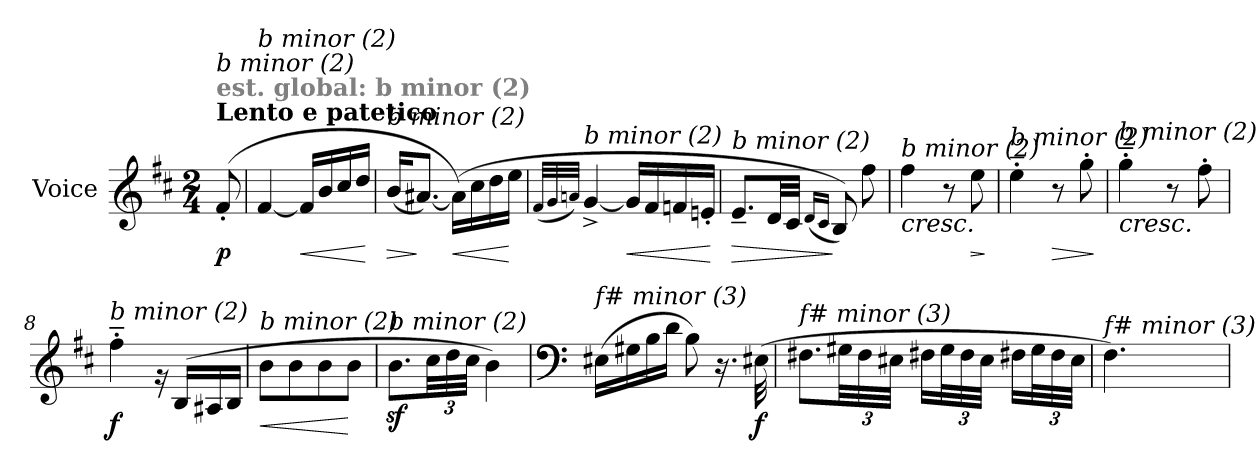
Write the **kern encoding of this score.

**kern	**dynam
*part1	*part1
*staff1	*staff1
*I"Voice	*
*I'V	*
*clefG2	*
*k[f#c#]	*
*D:	*
*M2/4	*
=	=
!LO:TX:a:B:t=Lento e patetico	!
!LO:TX:a:B:color=#808080:t=est. global&colon; b minor (2)	!
!LO:TX:i:t=b minor (2)	!
!	!LO:DY:b
(>8f#'</	p
=1	=1
!LO:TX:i:t=b minor (2)	!
[4f#/	.
!	!LO:HP:b
16f#/LL]	<
16b/	.
16cc#/	.
16dd/JJ	.
.	[
=2	=2
!LO:TX:i:t=b minor (2)	!
!	!LO:HP:b
(<16b/KL	>
[8.a#X/J)	]
!	!LO:HP:b
(>16a#\LL])	<
16cc#\	.
16dd\	.
16ee\JJ	[
=3	=3
(<32qf#/LLL	.
32qg/	.
32qan/JJJ)	.
!LO:TX:i:t=b minor (2)	!
[4g^</	.
!	!LO:HP:b
16g/LL]	<
16f#/	.
16fni/	.
16en'</JJ	.
.	[
!!LO:LB:g=z
=4	=4
!LO:TX:i:t=b minor (2)	!
!	!LO:HP:b
8.e~</L	>
32d/LL	.
32c#/JJJ	.
(<16qd/LL	.
16qc#/JJ	.
8B/))	]
8ff#\	.
=5	=5
!LO:TX:i:t=b minor (2)	!
!	!LO:HP:b
4ff#\	<
8r	.
!	!LO:HP:b
8ee\	>
.	[ ]
=6	=6
!LO:TX:i:t=b minor (2)	!
4ee~>'>\	.
!	!LO:HP:b
8r	>
8gg'>\	.
.	]
=7	=7
!LO:TX:b:i:t=cresc.	!
!LO:TX:i:t=b minor (2)	!
4gg~>'>\	.
8r	.
8ff#'>\	.
=8	=8
!LO:TX:i:t=b minor (2)	!
!	!LO:DY:b
4ff#~>'>\	f
16rg	.
(>16B/LL	.
16A#X/	.
16B/JJ	.
=9	=9
!LO:TX:i:t=b minor (2)	!
!	!LO:HP:b
8b\L	<
8b\	.
8b\	.
8b\J	[
!!LO:LB:g=z
=10	=10
!LO:TX:i:t=b minor (2)	!
8.bz<\L	.
*Xbrackettup	*
48cc#\LL	.
48dd\	.
48cc#\JJJ	.
4b\)	.
=11	=11
*clefF4	*
!LO:TX:i:t=f# minor (3)	!
(>16E#X\LL	.
16G#X\	.
16B\	.
16d\JJ	.
8B\)	.
16.r	.
!	!LO:DY:b
(>32E#X\	f
=12	=12
!LO:TX:i:t=f# minor (3)	!
8.F#X\L	.
48G#X\LL	.
48F#\	.
48E#X\JJJ	.
16F#X\LL	.
48G#\L	.
48F#\	.
48E#\JJJ	.
16F#X\LL	.
48G#\L	.
48F#\	.
48E#\JJJ	.
=13	=13
!LO:TX:i:t=f# minor (3)	!
4.F#\)	.
=	=
*-	*-
